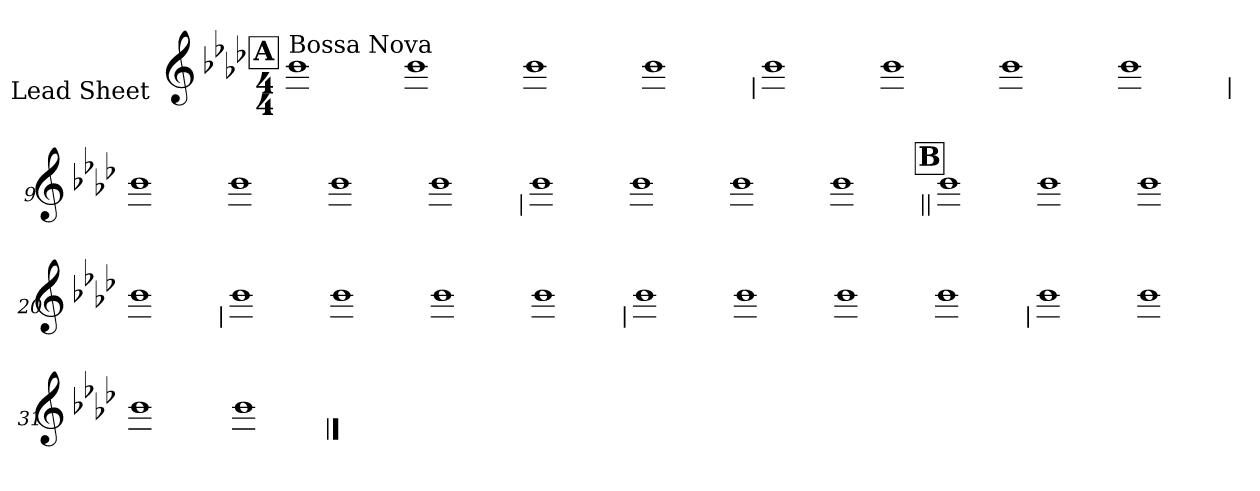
**kern
*part1
*staff1
*I"Lead Sheet
*stria0
*clefG2
*k[b-e-a-d-]
*A-:
*M4/4
!!LO:REH:place=s1:a:t=A
=1||
!LO:TX:a:t=Bossa Nova
1b-
=2-
1b-
=3-
1b-
=4-
1b-
!!LO:LB:g=z
=5
1b-
=6-
1b-
=7-
1b-
=8-
1b-
!!LO:LB:g=z
=9
1b-
=10-
1b-
=11-
1b-
=12-
1b-
!!LO:LB:g=z
=13
1b-
=14-
1b-
=15-
1b-
=16-
1b-
!!LO:LB:g=z
!!LO:REH:place=s1:a:t=B
=17||
1b-
=18-
1b-
=19-
1b-
=20-
1b-
!!LO:LB:g=z
=21
1b-
=22-
1b-
=23-
1b-
=24-
1b-
!!LO:LB:g=z
=25
1b-
=26-
1b-
=27-
1b-
=28-
1b-
!!LO:LB:g=z
=29
1b-
=30-
1b-
=31-
1b-
=32-
1b-
==
*-
